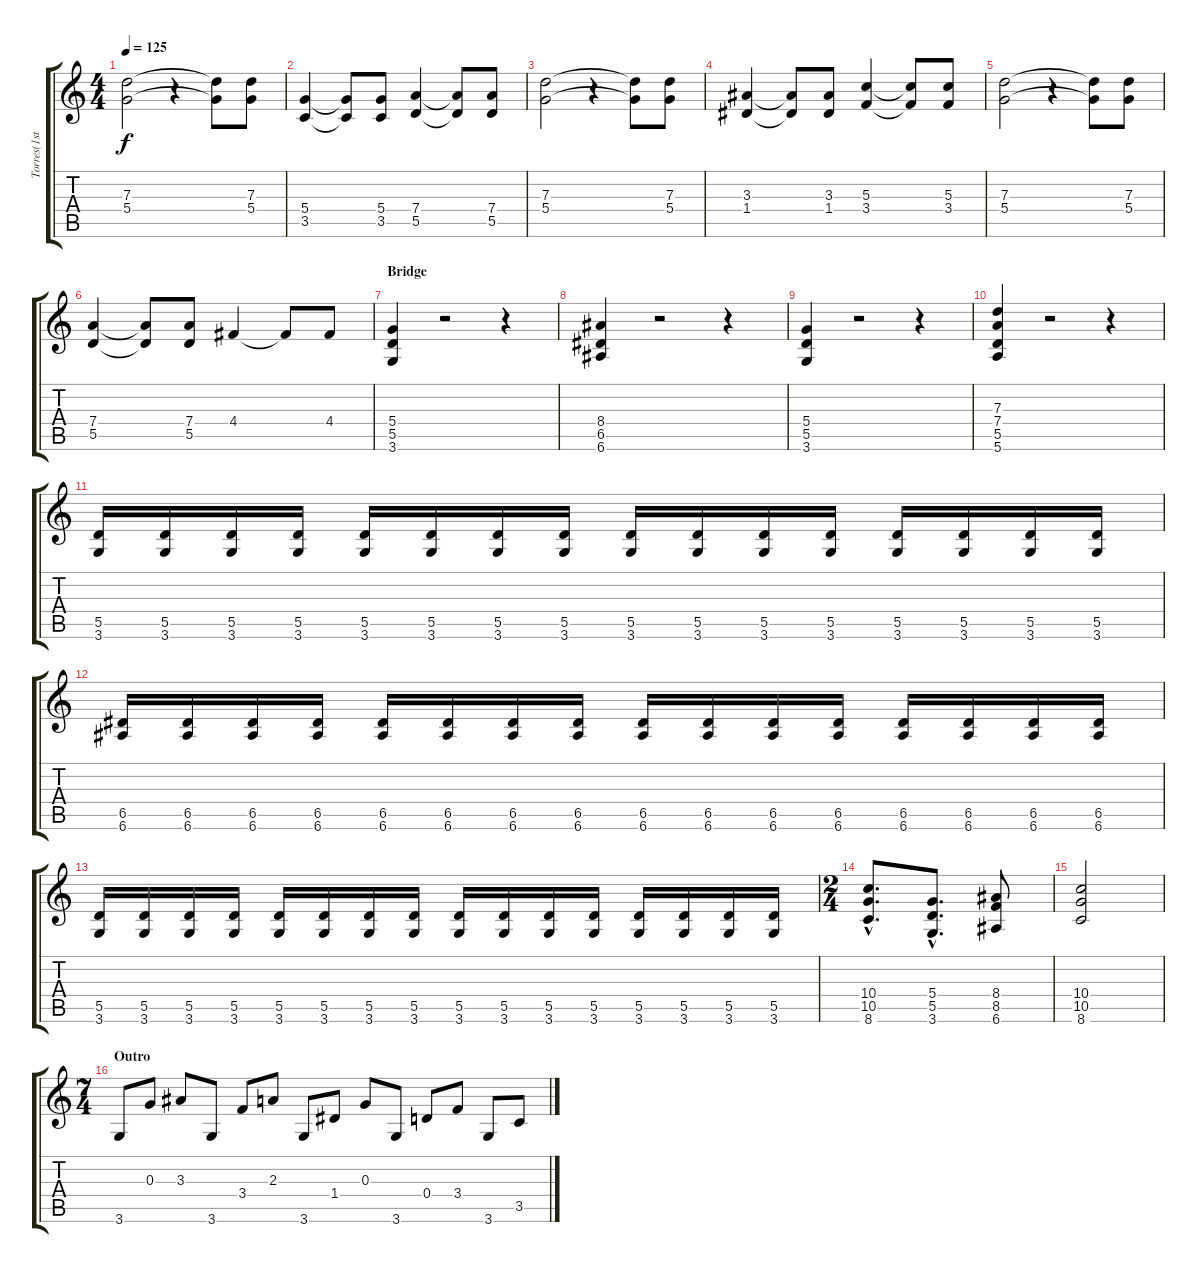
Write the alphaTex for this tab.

\track ("Torres(1st Guitar)" "Torres(1st") {instrument distortionguitar}
\staff {score tabs}
\tuning (E4 B3 G3 D3 A2 E2) {hide}
\ts (4 4)
\tempo 125
\clef g2
\ks c
(7.3 5.4).2{dy f} r.4 (7.3{t} 5.4{t}).8 (7.3 5.4).8 |
(5.4 3.5).4 (5.4{t} 3.5{t}).8 (5.4 3.5).8 (7.4 5.5).4 (7.4{t} 5.5{t}).8 (7.4 5.5).8 |
(7.3 5.4).2 r.4 (7.3{t} 5.4{t}).8 (7.3 5.4).8 |
(3.3 1.4).4 (3.3{t} 1.4{t}).8 (3.3 1.4).8 (5.3 3.4).4 (5.3{t} 3.4{t}).8 (5.3 3.4).8 |
(7.3 5.4).2 r.4 (7.3{t} 5.4{t}).8 (7.3 5.4).8 |
(7.4 5.5).4 (7.4{t} 5.5{t}).8 (7.4 5.5).8 4.4.4 4.4{t}.8 4.4.8 |
\section ("" "Bridge")
(5.4 5.5 3.6).4{volume 12} r.2 r.4 |
(8.4 6.5 6.6).4 r.2 r.4 |
(5.4 5.5 3.6).4 r.2 r.4 |
(7.3 7.4 5.5 5.6).4 r.2 r.4 |
(5.5 3.6).16 (5.5 3.6).16 (5.5 3.6).16 (5.5 3.6).16 (5.5 3.6).16 (5.5 3.6).16 (5.5 3.6).16 (5.5 3.6).16 (5.5 3.6).16 (5.5 3.6).16 (5.5 3.6).16 (5.5 3.6).16 (5.5 3.6).16 (5.5 3.6).16 (5.5 3.6).16 (5.5 3.6).16 |
(6.5 6.6).16 (6.5 6.6).16 (6.5 6.6).16 (6.5 6.6).16 (6.5 6.6).16 (6.5 6.6).16 (6.5 6.6).16 (6.5 6.6).16 (6.5 6.6).16 (6.5 6.6).16 (6.5 6.6).16 (6.5 6.6).16 (6.5 6.6).16 (6.5 6.6).16 (6.5 6.6).16 (6.5 6.6).16 |
(5.5 3.6).16 (5.5 3.6).16 (5.5 3.6).16 (5.5 3.6).16 (5.5 3.6).16 (5.5 3.6).16 (5.5 3.6).16 (5.5 3.6).16 (5.5 3.6).16 (5.5 3.6).16 (5.5 3.6).16 (5.5 3.6).16 (5.5 3.6).16 (5.5 3.6).16 (5.5 3.6).16 (5.5 3.6).16 |
\ts (2 4)
(10.4{hac} 10.5{hac} 8.6{hac}).8{d volume 12} (5.4{hac} 5.5{hac} 3.6{hac}).8{d} (8.4 8.5 6.6).8 |
(10.4 10.5 8.6).2 |
\ts (7 4)
\section ("" "Outro")
3.6.8 0.3.8 3.3.8 3.6.8 3.4.8 2.3.8 3.6.8 1.4.8 0.3.8 3.6.8 0.4.8 3.4.8 3.6.8 3.5.8
